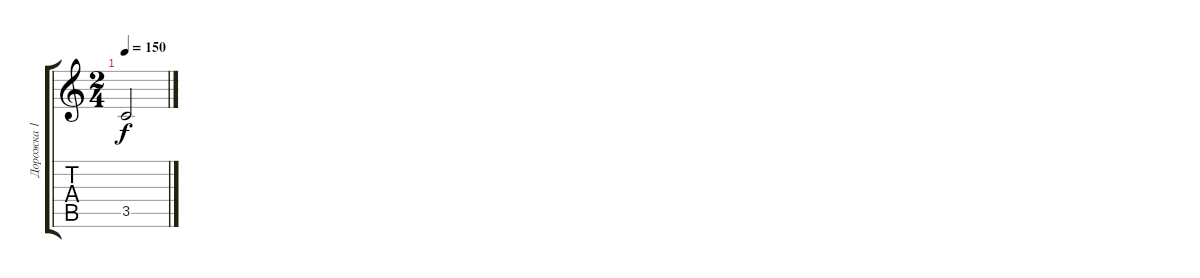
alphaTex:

\track ("Дорожка 1" "Дорожка 1") {instrument acousticguitarnylon}
\staff {score tabs}
\tuning (E4 B3 G3 D3 A2 E2) {hide}
\ts (2 4)
\tempo 150
\clef g2
\ks c
3.5.2{dy f}
